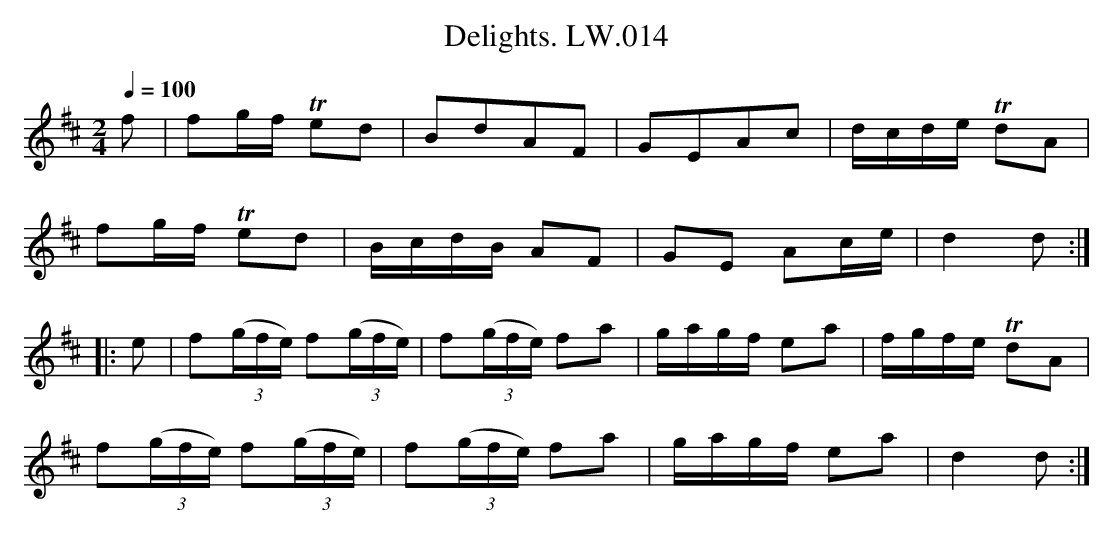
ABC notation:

X:1
T:Delights. LW.014
M:2/4
L:1/16
Q:1/4=100
K:D
f2 | f2gf Te2d2 | B2d2A2F2 | G2E2A2c2 | dcde Td2A2 |
f2gf Te2d2 | BcdB A2F2 | G2E2 A2ce | d4 d2 :|
|: e2 | f2((3gfe) f2((3gfe) | f2((3gfe) f2a2 | gagf e2a2 |fgfe Td2A2 |
f2((3gfe) f2((3gfe) | f2((3gfe) f2a2 | gagf e2a2 | d4 d2 :|
